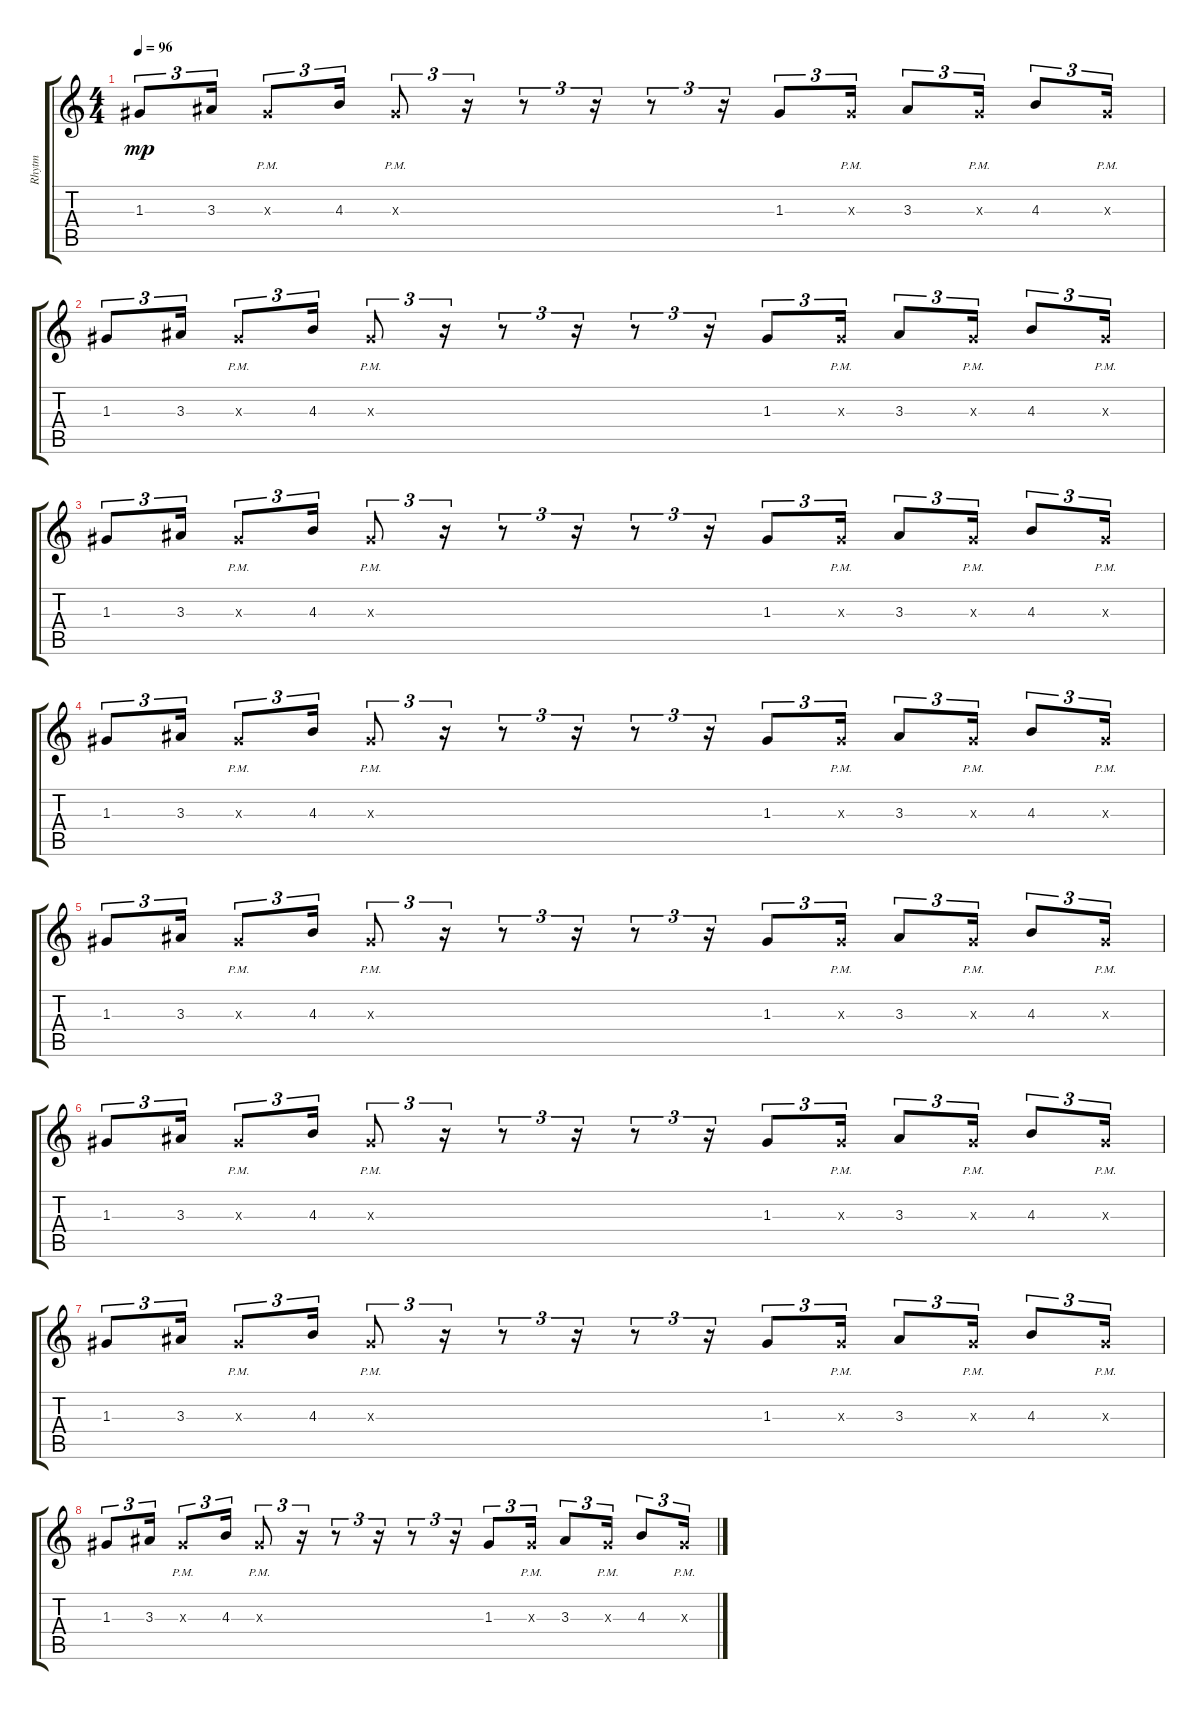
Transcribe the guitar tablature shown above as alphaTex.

\track ("Rhytm" "Rhytm") {instrument electricguitarmuted}
\staff {score tabs}
\tuning (E4 B3 G3 D3 A2 E2) {hide}
\ts (4 4)
\tempo 96
\clef g2
\ks c
1.3.8{tu (3 2) dy mp} 3.3.16{tu (3 2)} 1.3{pm x}.8{tu (3 2)} 4.3.16{tu (3 2)} 1.3{pm x}.8{tu (3 2)} r.16{tu (3 2)} r.8{tu (3 2)} r.16{tu (3 2)} r.8{tu (3 2)} r.16{tu (3 2)} 1.3.8{tu (3 2)} 1.3{pm x}.16{tu (3 2)} 3.3.8{tu (3 2)} 1.3{pm x}.16{tu (3 2)} 4.3.8{tu (3 2)} 1.3{pm x}.16{tu (3 2)} |
1.3.8{tu (3 2)} 3.3.16{tu (3 2)} 1.3{pm x}.8{tu (3 2)} 4.3.16{tu (3 2)} 1.3{pm x}.8{tu (3 2)} r.16{tu (3 2)} r.8{tu (3 2)} r.16{tu (3 2)} r.8{tu (3 2)} r.16{tu (3 2)} 1.3.8{tu (3 2)} 1.3{pm x}.16{tu (3 2)} 3.3.8{tu (3 2)} 1.3{pm x}.16{tu (3 2)} 4.3.8{tu (3 2)} 1.3{pm x}.16{tu (3 2)} |
1.3.8{tu (3 2)} 3.3.16{tu (3 2)} 1.3{pm x}.8{tu (3 2)} 4.3.16{tu (3 2)} 1.3{pm x}.8{tu (3 2)} r.16{tu (3 2)} r.8{tu (3 2)} r.16{tu (3 2)} r.8{tu (3 2)} r.16{tu (3 2)} 1.3.8{tu (3 2)} 1.3{pm x}.16{tu (3 2)} 3.3.8{tu (3 2)} 1.3{pm x}.16{tu (3 2)} 4.3.8{tu (3 2)} 1.3{pm x}.16{tu (3 2)} |
1.3.8{tu (3 2)} 3.3.16{tu (3 2)} 1.3{pm x}.8{tu (3 2)} 4.3.16{tu (3 2)} 1.3{pm x}.8{tu (3 2)} r.16{tu (3 2)} r.8{tu (3 2)} r.16{tu (3 2)} r.8{tu (3 2)} r.16{tu (3 2)} 1.3.8{tu (3 2)} 1.3{pm x}.16{tu (3 2)} 3.3.8{tu (3 2)} 1.3{pm x}.16{tu (3 2)} 4.3.8{tu (3 2)} 1.3{pm x}.16{tu (3 2)} |
1.3.8{tu (3 2)} 3.3.16{tu (3 2)} 1.3{pm x}.8{tu (3 2)} 4.3.16{tu (3 2)} 1.3{pm x}.8{tu (3 2)} r.16{tu (3 2)} r.8{tu (3 2)} r.16{tu (3 2)} r.8{tu (3 2)} r.16{tu (3 2)} 1.3.8{tu (3 2)} 1.3{pm x}.16{tu (3 2)} 3.3.8{tu (3 2)} 1.3{pm x}.16{tu (3 2)} 4.3.8{tu (3 2)} 1.3{pm x}.16{tu (3 2)} |
1.3.8{tu (3 2)} 3.3.16{tu (3 2)} 1.3{pm x}.8{tu (3 2)} 4.3.16{tu (3 2)} 1.3{pm x}.8{tu (3 2)} r.16{tu (3 2)} r.8{tu (3 2)} r.16{tu (3 2)} r.8{tu (3 2)} r.16{tu (3 2)} 1.3.8{tu (3 2)} 1.3{pm x}.16{tu (3 2)} 3.3.8{tu (3 2)} 1.3{pm x}.16{tu (3 2)} 4.3.8{tu (3 2)} 1.3{pm x}.16{tu (3 2)} |
1.3.8{tu (3 2)} 3.3.16{tu (3 2)} 1.3{pm x}.8{tu (3 2)} 4.3.16{tu (3 2)} 1.3{pm x}.8{tu (3 2)} r.16{tu (3 2)} r.8{tu (3 2)} r.16{tu (3 2)} r.8{tu (3 2)} r.16{tu (3 2)} 1.3.8{tu (3 2)} 1.3{pm x}.16{tu (3 2)} 3.3.8{tu (3 2)} 1.3{pm x}.16{tu (3 2)} 4.3.8{tu (3 2)} 1.3{pm x}.16{tu (3 2)} |
1.3.8{tu (3 2)} 3.3.16{tu (3 2)} 1.3{pm x}.8{tu (3 2)} 4.3.16{tu (3 2)} 1.3{pm x}.8{tu (3 2)} r.16{tu (3 2)} r.8{tu (3 2)} r.16{tu (3 2)} r.8{tu (3 2)} r.16{tu (3 2)} 1.3.8{tu (3 2)} 1.3{pm x}.16{tu (3 2)} 3.3.8{tu (3 2)} 1.3{pm x}.16{tu (3 2)} 4.3.8{tu (3 2)} 1.3{pm x}.16{tu (3 2)}
